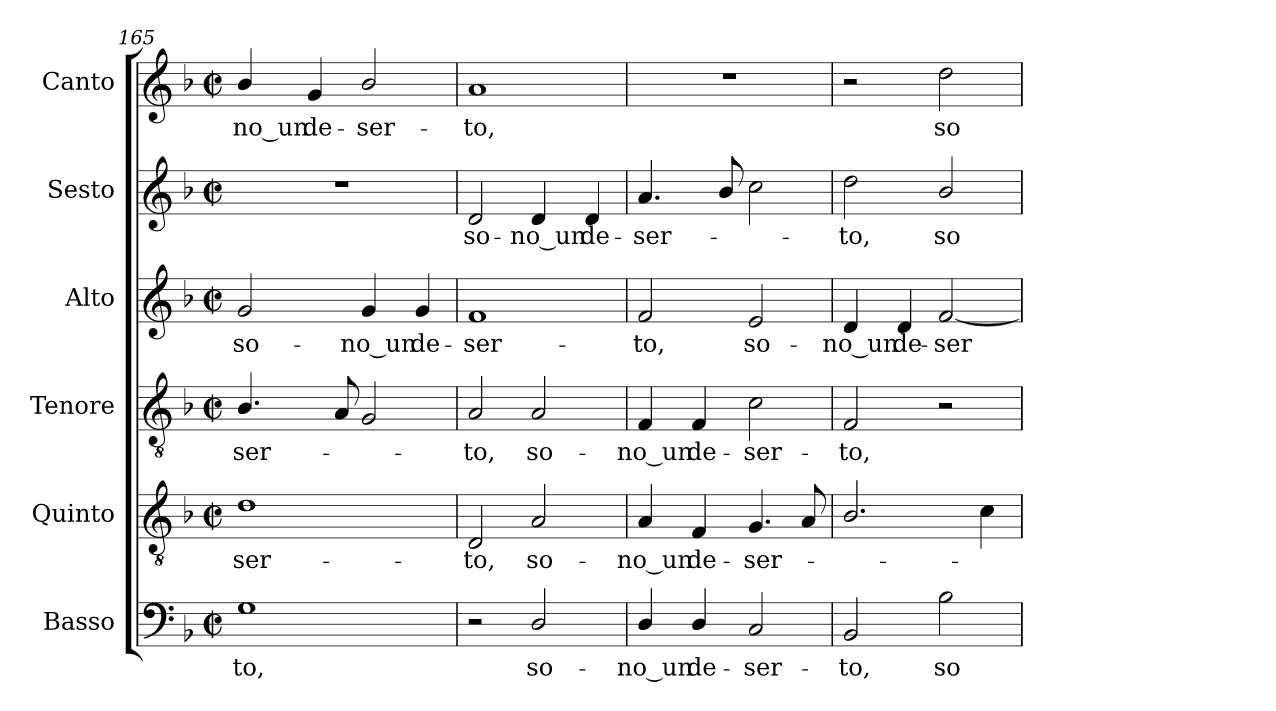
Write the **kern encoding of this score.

**kern	**text	**kern	**text	**kern	**text	**kern	**text	**kern	**text	**kern	**text
*part6	*part6	*part5	*part5	*part4	*part4	*part3	*part3	*part2	*part2	*part1	*part1
*staff6	*staff6	*staff5	*staff5	*staff4	*staff4	*staff3	*staff3	*staff2	*staff2	*staff1	*staff1
*I"Basso	*	*I"Quinto	*	*I"Tenore	*	*I"Alto	*	*I"Sesto	*	*I"Canto	*
*I'B.	*	*	*	*I'T.	*	*I'A.	*	*I'S.	*	*	*
*clefF4	*	*clefGv2	*	*clefGv2	*	*clefG2	*	*clefG2	*	*clefG2	*
*	*	*ITrd7c12	*	*ITrd7c12	*	*	*	*	*	*	*
*k[b-]	*	*k[b-]	*	*k[b-]	*	*k[b-]	*	*k[b-]	*	*k[b-]	*
*F:	*	*F:	*	*F:	*	*F:	*	*F:	*	*F:	*
*M2/2	*	*M2/2	*	*M2/2	*	*M2/2	*	*M2/2	*	*M2/2	*
*met(c|)	*	*met(c|)	*	*met(c|)	*	*met(c|)	*	*met(c|)	*	*met(c|)	*
=165	=165	=165	=165	=165	=165	=165	=165	=165	=165	=165	=165
!	!LO:LY:b:color=#000000	!	!	!	!	!	!	!	!	!	!
!	!	!	!LO:LY:b:color=#000000	!	!	!	!	!	!	!	!
!	!	!	!	!	!LO:LY:b:color=#000000	!	!	!	!	!	!
!	!	!	!	!	!	!	!LO:LY:b:color=#000000	!	!	!	!
!	!	!	!	!	!	!	!	!	!	!	!LO:LY:b:color=#000000
1Gi	-to,	1Di	-ser-	4.BB-i/	-ser-	2gi/	so-	1r	.	4b-i/	-no_un
!	!	!	!	!	!	!	!	!	!	!	!LO:LY:b:color=#000000
.	.	.	.	.	.	.	.	.	.	4gi/	de-
.	.	.	.	8AAi/	.	.	.	.	.	.	.
!	!	!	!	!	!	!	!LO:LY:b:color=#000000	!	!	!	!
!	!	!	!	!	!	!	!	!	!	!	!LO:LY:b:color=#000000
.	.	.	.	2GGi/	.	4gi/	-no_un	.	.	2b-i/	-ser-
!	!	!	!	!	!	!	!LO:LY:b:color=#000000	!	!	!	!
.	.	.	.	.	.	4gi/	de-	.	.	.	.
=166	=166	=166	=166	=166	=166	=166	=166	=166	=166	=166	=166
!	!	!	!LO:LY:b:color=#000000	!	!	!	!	!	!	!	!
!	!	!	!	!	!LO:LY:b:color=#000000	!	!	!	!	!	!
!	!	!	!	!	!	!	!LO:LY:b:color=#000000	!	!	!	!
!	!	!	!	!	!	!	!	!	!LO:LY:b:color=#000000	!	!
!	!	!	!	!	!	!	!	!	!	!	!LO:LY:b:color=#000000
2r	.	2DDi/	-to,	2AAi/	-to,	1fi	-ser-	2di/	so-	1ai	-to,
!	!LO:LY:b:color=#000000	!	!	!	!	!	!	!	!	!	!
!	!	!	!LO:LY:b:color=#000000	!	!	!	!	!	!	!	!
!	!	!	!	!	!LO:LY:b:color=#000000	!	!	!	!	!	!
!	!	!	!	!	!	!	!	!	!LO:LY:b:color=#000000	!	!
2Di/	so-	2AAi/	so-	2AAi/	so-	.	.	4di/	-no_un	.	.
!	!	!	!	!	!	!	!	!	!LO:LY:b:color=#000000	!	!
.	.	.	.	.	.	.	.	4di/	de-	.	.
=167	=167	=167	=167	=167	=167	=167	=167	=167	=167	=167	=167
!	!LO:LY:b:color=#000000	!	!	!	!	!	!	!	!	!	!
!	!	!	!LO:LY:b:color=#000000	!	!	!	!	!	!	!	!
!	!	!	!	!	!LO:LY:b:color=#000000	!	!	!	!	!	!
!	!	!	!	!	!	!	!LO:LY:b:color=#000000	!	!	!	!
!	!	!	!	!	!	!	!	!	!LO:LY:b:color=#000000	!	!
4Di/	-no_un	4AAi/	-no_un	4FFi/	-no_un	2fi/	-to,	4.ai/	-ser-	1r	.
!	!LO:LY:b:color=#000000	!	!	!	!	!	!	!	!	!	!
!	!	!	!LO:LY:b:color=#000000	!	!	!	!	!	!	!	!
!	!	!	!	!	!LO:LY:b:color=#000000	!	!	!	!	!	!
4Di/	de-	4FFi/	de-	4FFi/	de-	.	.	.	.	.	.
.	.	.	.	.	.	.	.	8b-i/	.	.	.
!	!LO:LY:b:color=#000000	!	!	!	!	!	!	!	!	!	!
!	!	!	!LO:LY:b:color=#000000	!	!	!	!	!	!	!	!
!	!	!	!	!	!LO:LY:b:color=#000000	!	!	!	!	!	!
!	!	!	!	!	!	!	!LO:LY:b:color=#000000	!	!	!	!
2Ci/	-ser-	4.GGi/	-ser-	2Ci\	-ser-	2ei/	so-	2cci\	.	.	.
.	.	8AAi/	.	.	.	.	.	.	.	.	.
=168	=168	=168	=168	=168	=168	=168	=168	=168	=168	=168	=168
!	!LO:LY:b:color=#000000	!	!	!	!	!	!	!	!	!	!
!	!	!	!	!	!LO:LY:b:color=#000000	!	!	!	!	!	!
!	!	!	!	!	!	!	!LO:LY:b:color=#000000	!	!	!	!
!	!	!	!	!	!	!	!	!	!LO:LY:b:color=#000000	!	!
2BB-i/	-to,	2.BB-i/	.	2FFi/	-to,	4di/	-no_un	2ddi\	-to,	2r	.
!	!	!	!	!	!	!	!LO:LY:b:color=#000000	!	!	!	!
.	.	.	.	.	.	4di/	de-	.	.	.	.
!	!LO:LY:b:color=#000000	!	!	!	!	!	!	!	!	!	!
!	!	!	!	!	!	!	!LO:LY:b:color=#000000	!	!	!	!
!	!	!	!	!	!	!	!	!	!LO:LY:b:color=#000000	!	!
!	!	!	!	!	!	!	!	!	!	!	!LO:LY:b:color=#000000
2B-i\	so-	.	.	2r	.	[2fi/	-ser-	2b-i/	so-	2ddi\	so-
.	.	4Ci\	.	.	.	.	.	.	.	.	.
=	=	=	=	=	=	=	=	=	=	=	=
*-	*-	*-	*-	*-	*-	*-	*-	*-	*-	*-	*-
